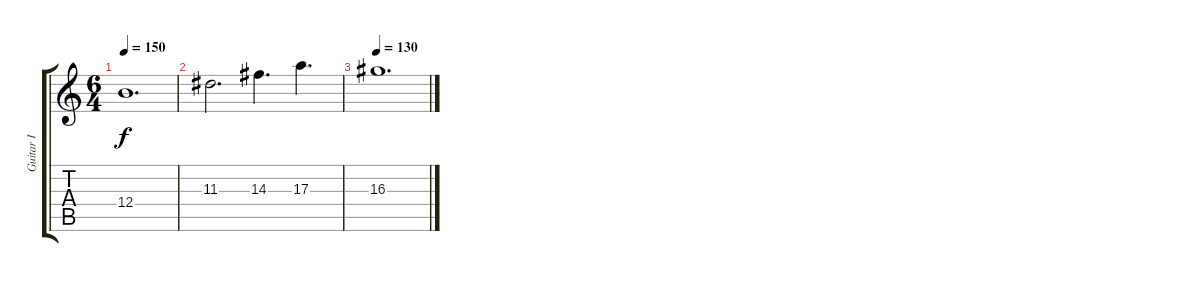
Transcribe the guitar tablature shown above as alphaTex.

\track ("Guitar I" "Guitar I") {instrument overdrivenguitar}
\staff {score tabs}
\tuning (Db4 Ab3 E3 B2 Gb2 Db2) {hide}
\ts (6 4)
\tempo 150
\clef g2
\ks c
12.4.1{d dy f} |
11.3.2{d} 14.3.4{d} 17.3.4{d} |
\tempo 130
16.3.1{d volume 0}
